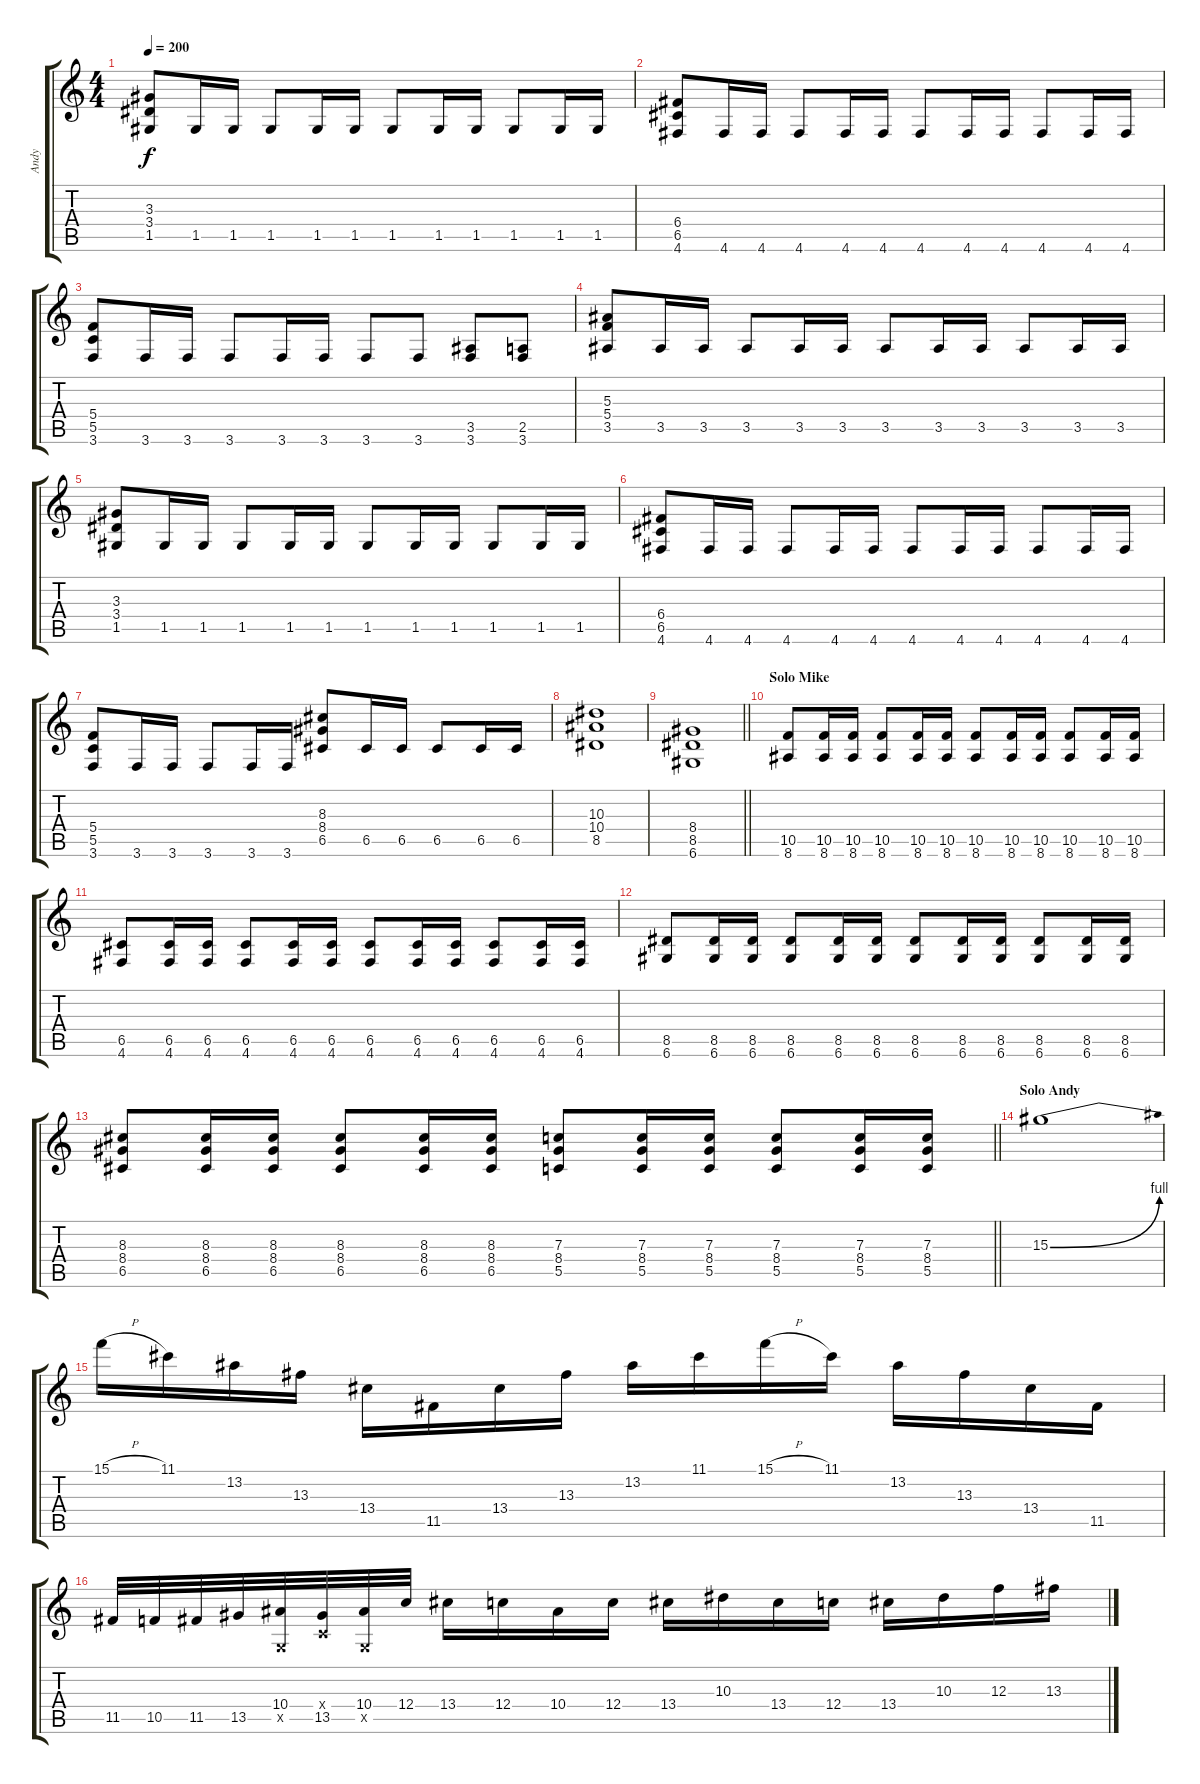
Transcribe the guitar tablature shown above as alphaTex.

\track ("Andy" "Andy") {instrument electricguitarjazz}
\staff {score tabs}
\tuning (D4 A3 F3 C3 G2 D2) {hide}
\ts (4 4)
\tempo 200
\clef g2
\ks c
(3.3 3.4 1.5).8{dy f} 1.5.16 1.5.16 1.5.8 1.5.16 1.5.16 1.5.8 1.5.16 1.5.16 1.5.8 1.5.16 1.5.16 |
(6.4 6.5 4.6).8 4.6.16 4.6.16 4.6.8 4.6.16 4.6.16 4.6.8 4.6.16 4.6.16 4.6.8 4.6.16 4.6.16 |
(5.4 5.5 3.6).8 3.6.16 3.6.16 3.6.8 3.6.16 3.6.16 3.6.8 3.6.8 (3.5 3.6).8 (2.5 3.6).8 |
(5.3 5.4 3.5).8{instrument distortionguitar} 3.5.16 3.5.16 3.5.8 3.5.16 3.5.16 3.5.8 3.5.16 3.5.16 3.5.8 3.5.16 3.5.16 |
(3.3 3.4 1.5).8 1.5.16 1.5.16 1.5.8 1.5.16 1.5.16 1.5.8 1.5.16 1.5.16 1.5.8 1.5.16 1.5.16 |
(6.4 6.5 4.6).8 4.6.16 4.6.16 4.6.8 4.6.16 4.6.16 4.6.8 4.6.16 4.6.16 4.6.8 4.6.16 4.6.16 |
(5.4 5.5 3.6).8 3.6.16 3.6.16 3.6.8 3.6.16 3.6.16 (8.3 8.4 6.5).8 6.5.16 6.5.16 6.5.8 6.5.16 6.5.16 |
(10.3 10.4 8.5).1 |
\barLineRight lightlight
(8.4 8.5 6.6).1 |
\section ("" "Solo Mike")
(10.5 8.6).8 (10.5 8.6).16 (10.5 8.6).16 (10.5 8.6).8 (10.5 8.6).16 (10.5 8.6).16 (10.5 8.6).8 (10.5 8.6).16 (10.5 8.6).16 (10.5 8.6).8 (10.5 8.6).16 (10.5 8.6).16 |
(6.5 4.6).8 (6.5 4.6).16 (6.5 4.6).16 (6.5 4.6).8 (6.5 4.6).16 (6.5 4.6).16 (6.5 4.6).8 (6.5 4.6).16 (6.5 4.6).16 (6.5 4.6).8 (6.5 4.6).16 (6.5 4.6).16 |
(8.5 6.6).8 (8.5 6.6).16 (8.5 6.6).16 (8.5 6.6).8 (8.5 6.6).16 (8.5 6.6).16 (8.5 6.6).8 (8.5 6.6).16 (8.5 6.6).16 (8.5 6.6).8 (8.5 6.6).16 (8.5 6.6).16 |
\barLineRight lightlight
(8.3 8.4 6.5).8 (8.3 8.4 6.5).16 (8.3 8.4 6.5).16 (8.3 8.4 6.5).8 (8.3 8.4 6.5).16 (8.3 8.4 6.5).16 (7.3 8.4 5.5).8 (7.3 8.4 5.5).16 (7.3 8.4 5.5).16 (7.3 8.4 5.5).8 (7.3 8.4 5.5).16 (7.3 8.4 5.5).16 |
\section ("" "Solo Andy")
15.3{be (bend 0 0 60 4)}.1 |
15.1{h}.16 11.1.16 13.2.16 13.3.16 13.4.16 11.5.16 13.4.16 13.3.16 13.2.16 11.1.16 15.1{h}.16 11.1.16 13.2.16 13.3.16 13.4.16 11.5.16 |
11.5.32 10.5.32 11.5.32 13.5.32 (10.4 0.5{x}).32 (0.4{x} 13.5).32 (10.4 0.5{x}).32 12.4.32 13.4.16 12.4.16 10.4.16 12.4.16 13.4.16 10.3.16 13.4.16 12.4.16 13.4.16 10.3.16 12.3.16 13.3.16
